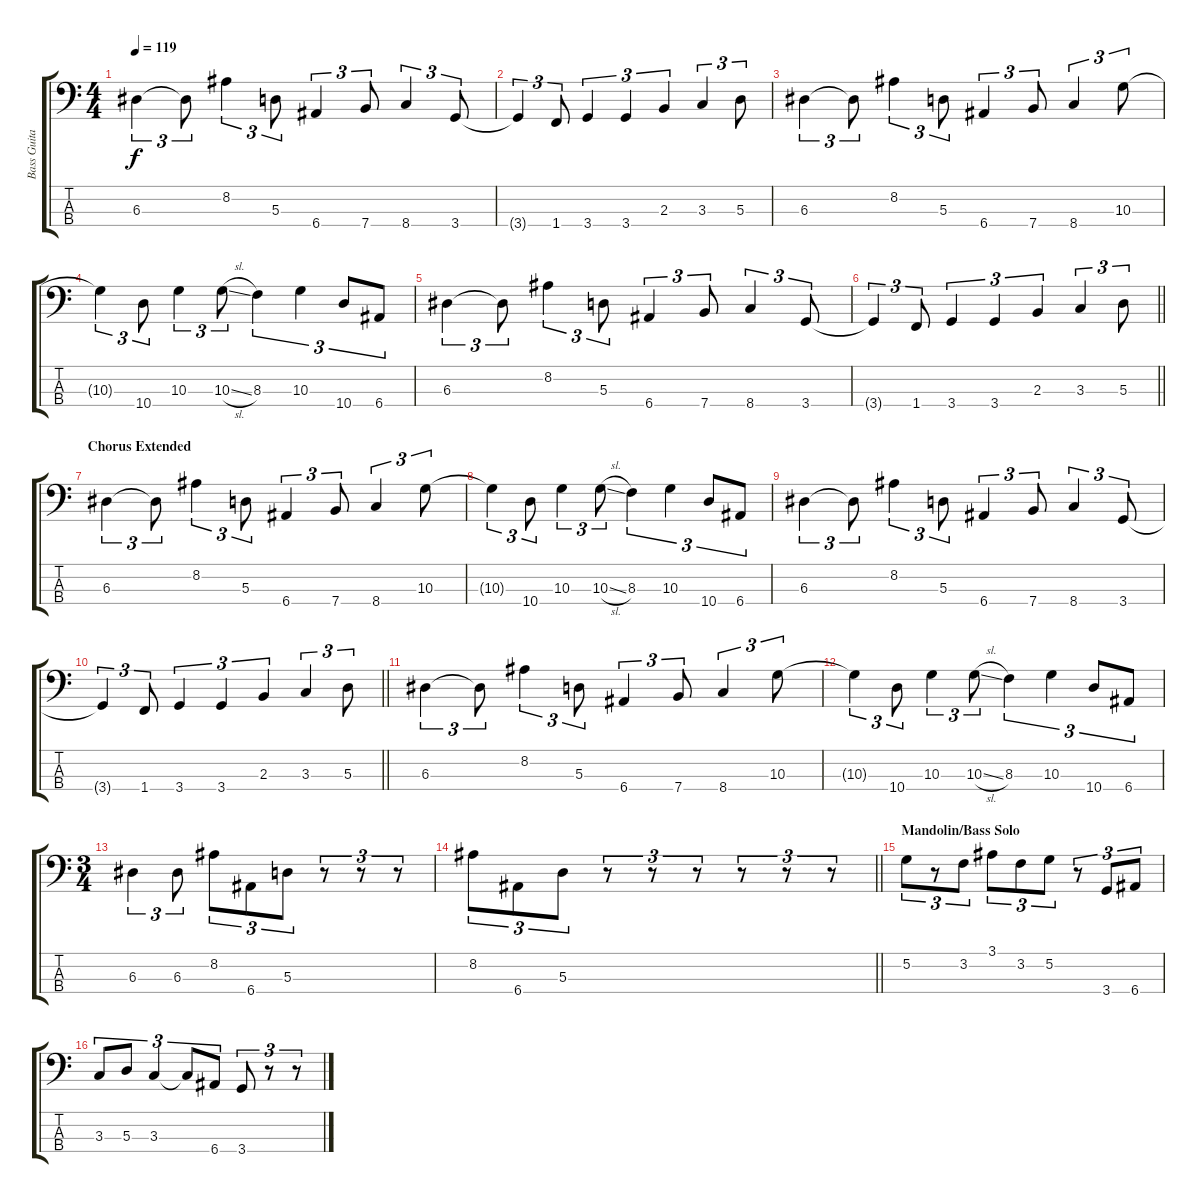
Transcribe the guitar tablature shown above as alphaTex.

\track ("Bass Guitar" "Bass Guita") {instrument electricbassfinger}
\staff {score tabs}
\tuning (G2 D2 A1 E1) {hide}
\ts (4 4)
\tempo 119
\clef f4
\ks c
6.3.4{tu (3 2) dy f} 6.3{t}.8{tu (3 2)} 8.2.4{tu (3 2)} 5.3.8{tu (3 2)} 6.4.4{tu (3 2)} 7.4.8{tu (3 2)} 8.4.4{tu (3 2)} 3.4.8{tu (3 2)} |
3.4{t}.4{tu (3 2)} 1.4.8{tu (3 2)} 3.4.4{tu (3 2)} 3.4.4{tu (3 2)} 2.3.4{tu (3 2)} 3.3.4{tu (3 2)} 5.3.8{tu (3 2)} |
6.3.4{tu (3 2)} 6.3{t}.8{tu (3 2)} 8.2.4{tu (3 2)} 5.3.8{tu (3 2)} 6.4.4{tu (3 2)} 7.4.8{tu (3 2)} 8.4.4{tu (3 2)} 10.3.8{tu (3 2)} |
10.3{t}.4{tu (3 2)} 10.4.8{tu (3 2)} 10.3.4{tu (3 2)} 10.3{sl}.8{tu (3 2)} 8.3.4{tu (3 2)} 10.3.4{tu (3 2)} 10.4.8{tu (3 2)} 6.4.8{tu (3 2)} |
6.3.4{tu (3 2)} 6.3{t}.8{tu (3 2)} 8.2.4{tu (3 2)} 5.3.8{tu (3 2)} 6.4.4{tu (3 2)} 7.4.8{tu (3 2)} 8.4.4{tu (3 2)} 3.4.8{tu (3 2)} |
\barLineRight lightlight
3.4{t}.4{tu (3 2)} 1.4.8{tu (3 2)} 3.4.4{tu (3 2)} 3.4.4{tu (3 2)} 2.3.4{tu (3 2)} 3.3.4{tu (3 2)} 5.3.8{tu (3 2)} |
\section ("" "Chorus Extended")
6.3.4{tu (3 2)} 6.3{t}.8{tu (3 2)} 8.2.4{tu (3 2)} 5.3.8{tu (3 2)} 6.4.4{tu (3 2)} 7.4.8{tu (3 2)} 8.4.4{tu (3 2)} 10.3.8{tu (3 2)} |
10.3{t}.4{tu (3 2)} 10.4.8{tu (3 2)} 10.3.4{tu (3 2)} 10.3{sl}.8{tu (3 2)} 8.3.4{tu (3 2)} 10.3.4{tu (3 2)} 10.4.8{tu (3 2)} 6.4.8{tu (3 2)} |
6.3.4{tu (3 2)} 6.3{t}.8{tu (3 2)} 8.2.4{tu (3 2)} 5.3.8{tu (3 2)} 6.4.4{tu (3 2)} 7.4.8{tu (3 2)} 8.4.4{tu (3 2)} 3.4.8{tu (3 2)} |
\barLineRight lightlight
3.4{t}.4{tu (3 2)} 1.4.8{tu (3 2)} 3.4.4{tu (3 2)} 3.4.4{tu (3 2)} 2.3.4{tu (3 2)} 3.3.4{tu (3 2)} 5.3.8{tu (3 2)} |
6.3.4{tu (3 2)} 6.3{t}.8{tu (3 2)} 8.2.4{tu (3 2)} 5.3.8{tu (3 2)} 6.4.4{tu (3 2)} 7.4.8{tu (3 2)} 8.4.4{tu (3 2)} 10.3.8{tu (3 2)} |
10.3{t}.4{tu (3 2)} 10.4.8{tu (3 2)} 10.3.4{tu (3 2)} 10.3{sl}.8{tu (3 2)} 8.3.4{tu (3 2)} 10.3.4{tu (3 2)} 10.4.8{tu (3 2)} 6.4.8{tu (3 2)} |
\ts (3 4)
6.3.4{tu (3 2)} 6.3.8{tu (3 2)} 8.2.8{tu (3 2)} 6.4.8{tu (3 2)} 5.3.8{tu (3 2)} r.8{tu (3 2)} r.8{tu (3 2)} r.8{tu (3 2)} |
\barLineRight lightlight
8.2.8{tu (3 2)} 6.4.8{tu (3 2)} 5.3.8{tu (3 2)} r.8{tu (3 2)} r.8{tu (3 2)} r.8{tu (3 2)} r.8{tu (3 2)} r.8{tu (3 2)} r.8{tu (3 2)} |
\section ("" "Mandolin/Bass Solo")
5.2.8{tu (3 2)} r.8{tu (3 2)} 3.2.8{tu (3 2)} 3.1.8{tu (3 2)} 3.2.8{tu (3 2)} 5.2.8{tu (3 2)} r.8{tu (3 2)} 3.4.8{tu (3 2)} 6.4.8{tu (3 2)} |
3.3.8{tu (3 2)} 5.3.8{tu (3 2)} 3.3.4{tu (3 2)} 3.3{t}.8{tu (3 2)} 6.4.8{tu (3 2)} 3.4.8{tu (3 2)} r.8{tu (3 2)} r.8{tu (3 2)}
